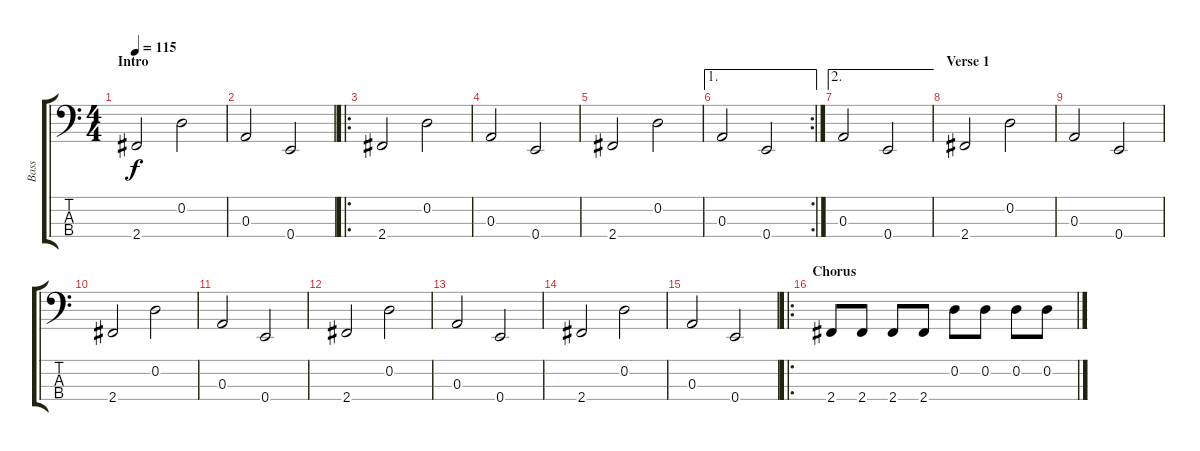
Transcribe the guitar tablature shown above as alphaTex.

\track ("Bass" "Bass") {instrument electricbasspick}
\staff {score tabs}
\tuning (G2 D2 A1 E1) {hide}
\ts (4 4)
\section ("" "Intro")
\tempo 115
\clef f4
\ks c
2.4.2{dy f instrument electricbasspick} 0.2.2 |
0.3.2 0.4.2 |
\ro
2.4.2 0.2.2 |
0.3.2 0.4.2 |
2.4.2 0.2.2 |
\ae 1
\rc 2
0.3.2 0.4.2 |
\ae 2
0.3.2 0.4.2 |
\section ("" "Verse 1")
2.4.2 0.2.2 |
0.3.2 0.4.2 |
2.4.2 0.2.2 |
0.3.2 0.4.2 |
2.4.2 0.2.2 |
0.3.2 0.4.2 |
2.4.2 0.2.2 |
0.3.2 0.4.2 |
\ro
\section ("" "Chorus")
2.4.8 2.4.8 2.4.8 2.4.8 0.2.8 0.2.8 0.2.8 0.2.8
